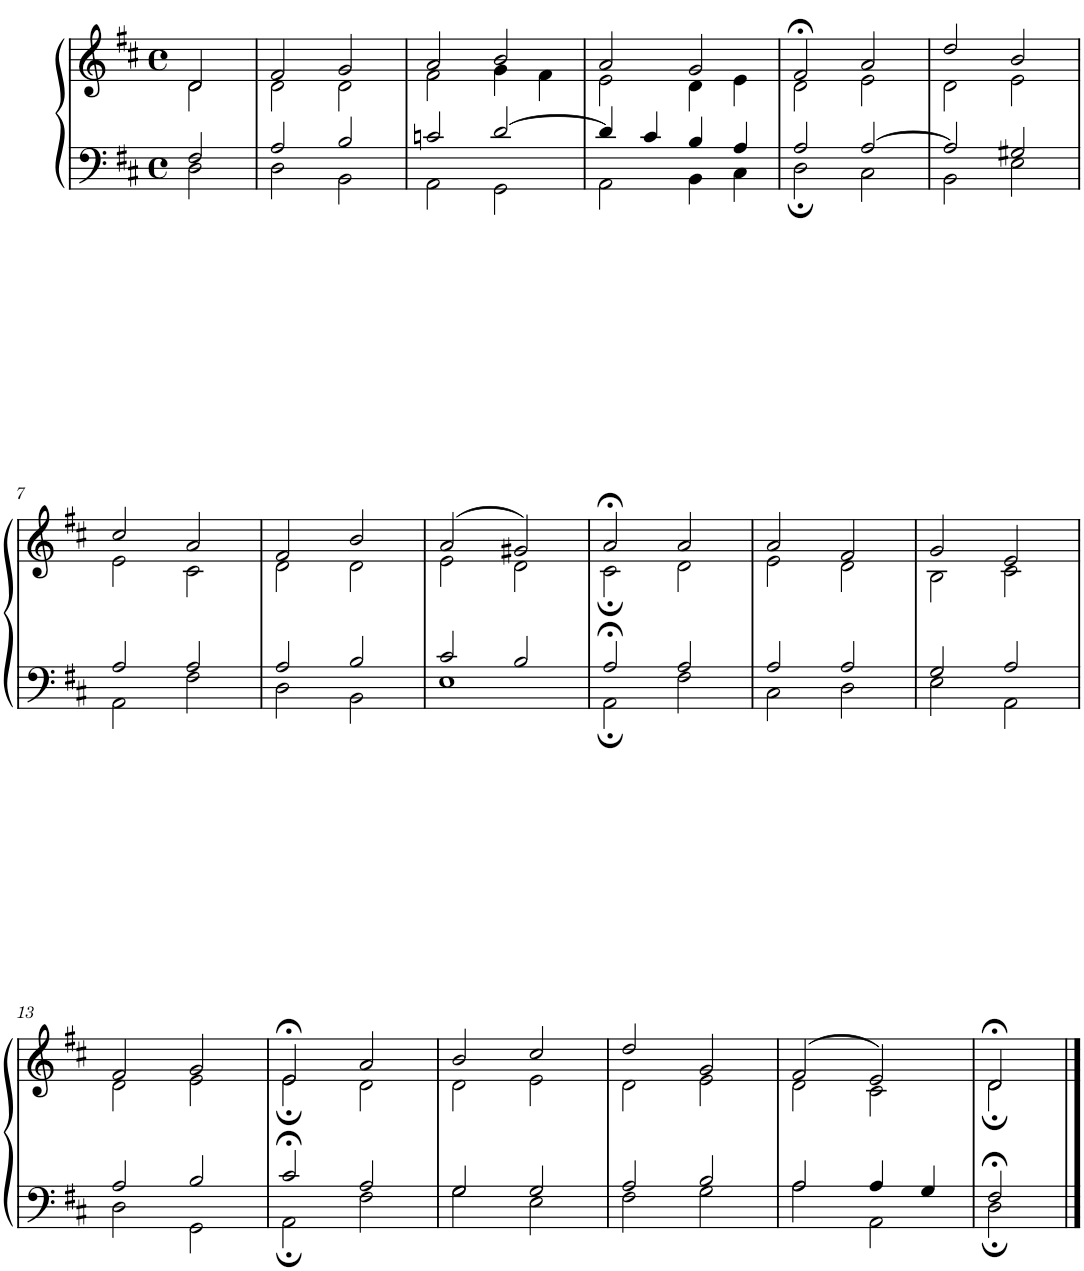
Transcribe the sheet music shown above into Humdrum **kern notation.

**kern	**kern
*part1	*part1
*staff2	*staff1
*I"Piano	*
*I'Pno.	*
*clefF4	*clefG2
*k[f#c#]	*k[f#c#]
*M4/4	*M4/4
*met(c)	*met(c)
=1	=1
*^	*^
2F#/	2D\	2d/	2d\
=2	=2	=2	=2
2A/	2D\	2f#/	2d\
2B/	2BB\	2g/	2d\
=3	=3	=3	=3
2cn/	2AA\	2a/	2f#\
[2d/	2GG\	2b/	4g\
.	.	.	4f#\
=4	=4	=4	=4
4d/]	2AA\	2a/	2e\
4c#/	.	.	.
4B/	4BB\	2g/	4d\
4A/	4C#\	.	4e\
=5	=5	=5	=5
2A/	2D;\	2f#;</	2d\
[2A/	2C#\	2a/	2e\
=6	=6	=6	=6
2A/]	2BB\	2dd/	2d\
2G#X/	2E\	2b/	2e\
!!LO:LB:g=z	!!
=7	=7	=7	=7
2A/	2AA\	2cc#/	2e\
2A/	2F#\	2a/	2c#\
=8	=8	=8	=8
2A/	2D\	2f#/	2d\
2B/	2BB\	2b/	2d\
=9	=9	=9	=9
2c#/	1E	(2a/	2e\
2B/	.	2g#X/)	2d\
=10	=10	=10	=10
2A;</	2AA;\	2a;</	2c#;\
2A/	2F#\	2a/	2d\
=11	=11	=11	=11
2A/	2C#\	2a/	2e\
2A/	2D\	2f#/	2d\
=12	=12	=12	=12
2G/	2E\	2g/	2B\
2A/	2AA\	2e/	2c#\
!!LO:LB:g=z	!!
=13	=13	=13	=13
2A/	2D\	2f#/	2d\
2B/	2GG\	2g/	2e\
=14	=14	=14	=14
2c#;</	2AA;\	2e;</	2e;\
2A/	2F#\	2a/	2d\
=15	=15	=15	=15
2G/	2G\	2b/	2d\
2G/	2E\	2cc#/	2e\
=16	=16	=16	=16
2A/	2F#\	2dd/	2d\
2B/	2G\	2g/	2e\
=17	=17	=17	=17
2A/	2A\	(2f#/	2d\
4A/	2AA\	2e/)	2c#\
4G/	.	.	.
=18	=18	=18	=18
2F#;</	2D;\	2d;</	2d;\
*v	*v	*	*
*	*v	*v
==	==
*-	*-
